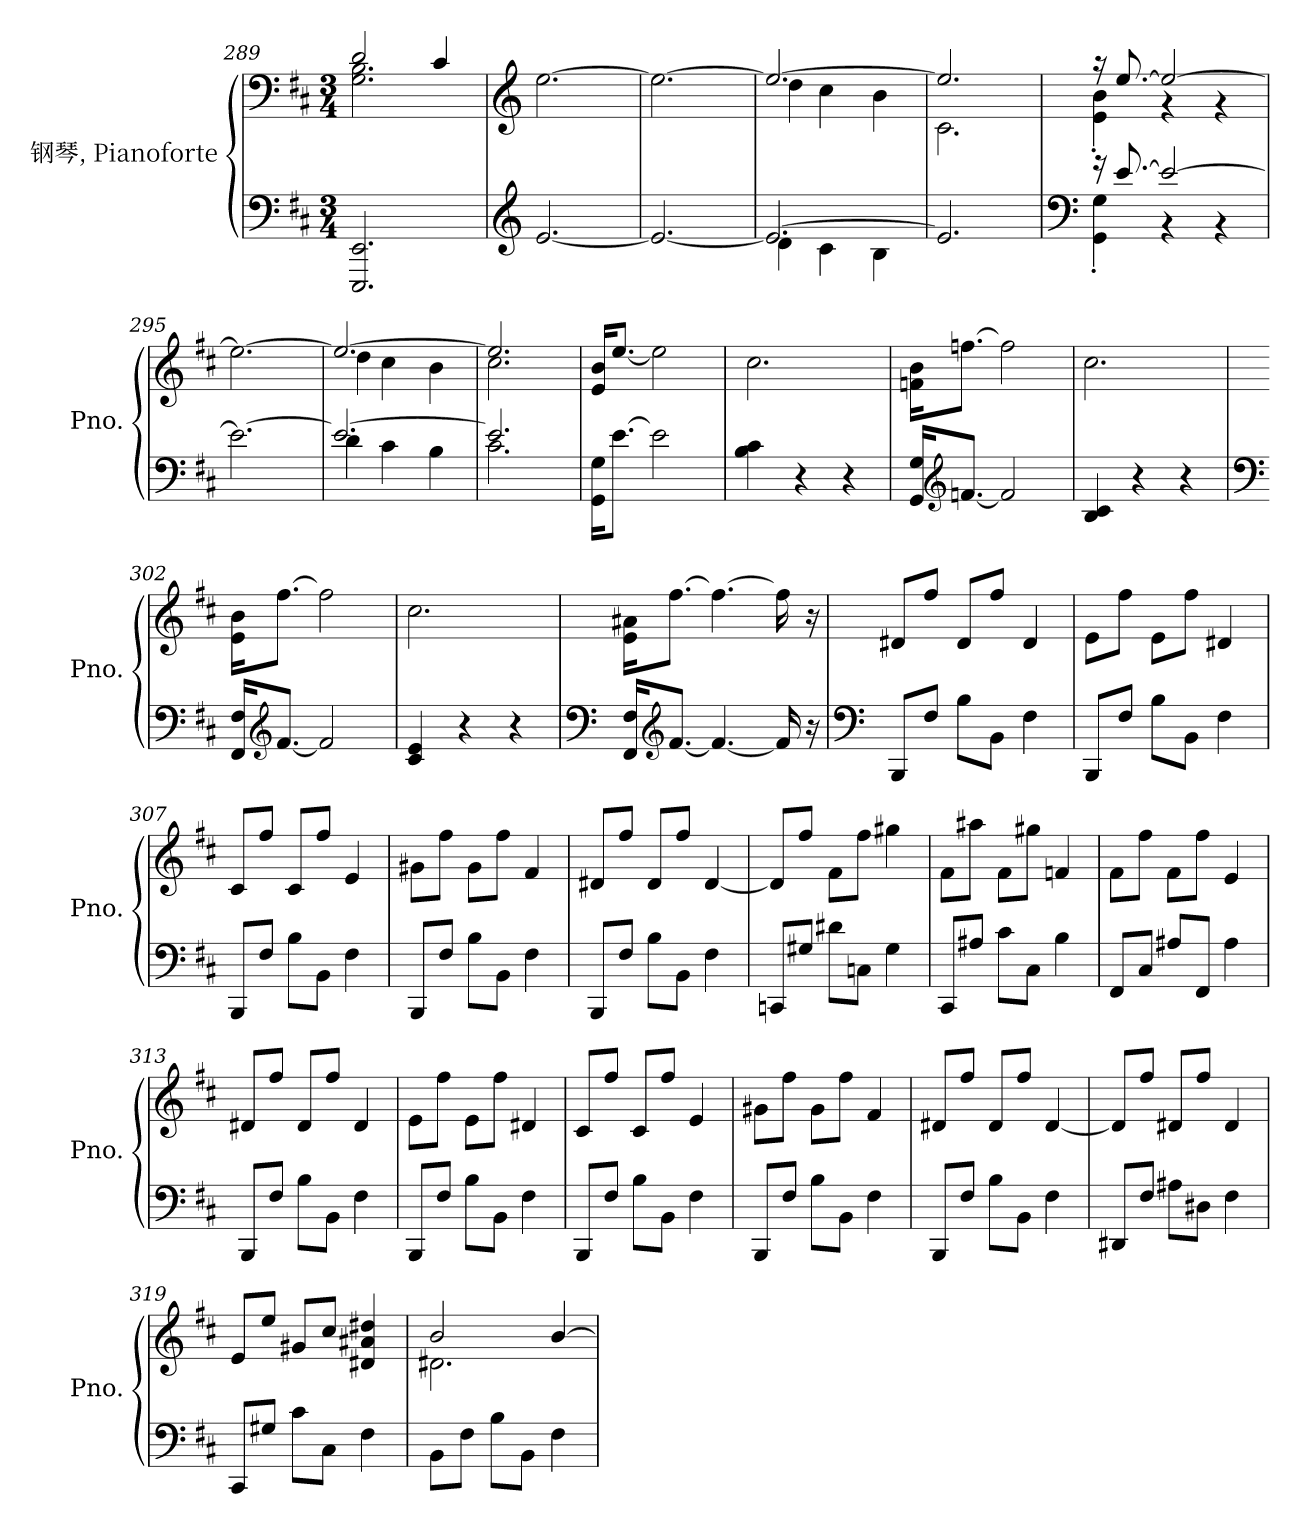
**kern	**kern
*part1	*part1
*staff2	*staff1
*I"钢琴, Pianoforte	*
*I'Pno.	*
*clefF4	*clefF4
*k[f#c#]	*k[f#c#]
*M3/4	*M3/4
*MM193	*MM193
=289	=289
*	*^
2.EEE/ 2.EE/	2d/	2.G\ 2.B\
*	*MM160	*
.	4c#/	.
*	*v	*v
=290	=290
*clefG2	*clefG2
*	*MM274
[2.e/	[2.ee\
=291	=291
2.e/_	2.ee\_
=292	=292
*	*MM241
*^	*^
2.e/_	4d\	2.ee/_	4dd\
.	4c#\	.	4cc#\
*	*	*MM203	*
.	4B\	.	4b\
*v	*v	*	*
=293	=293	=293
*	*MM274	*
2.e/]	2.ee/]	2.c#\
=294	=294	=294
*clefF4	*	*
*	*MM60	*
*^	*	*
16r	4GG\' 4G\'	16r	4e\' 4b\'
*	*	*MM249	*
[8.e/	.	[8.ee/	.
2e/_	4r	2ee/_	4r
.	4r	.	4r
*v	*v	*	*
*	*v	*v
!!LO:LB:g=z
=295	=295
2.e\_	2.ee\_
=296	=296
*	*MM241
*^	*^
2.e/_	4d\	2.ee/_	4dd\
.	4c#\	.	4cc#\
*	*	*MM203	*
.	4B\	.	4b\
=297	=297	=297	=297
*	*	*MM274	*
2.e/]	2.c#\	2.ee/]	2.cc#\
*v	*v	*	*
*	*v	*v
=298	=298
*	*MM83
16GG\ 16G\KL	16e/ 16b/KL
*	*MM214
[8.e\J	[8.ee/J
2e\]	2ee\]
=299	=299
*	*MM305
4B\ 4c#\	2.cc#\
4r	.
4r	.
=300	=300
*	*MM37
16GG/ 16G/KL	16fn\ 16b\KL
*clefG2	*
*	*MM181
[8.fn/J	[8.ffn\J
2f/]	2ff\]
=301	=301
*	*MM248
4B/ 4c#/	2.cc#\
4r	.
4r	.
=302	=302
*clefF4	*
*	*MM25
16FF#/ 16F#/KL	16e\ 16b\KL
*clefG2	*
*	*MM128
[8.f#/J	[8.ff#\J
2f#/]	2ff#\]
=303	=303
*	*MM185
4c#/ 4e/	2.cc#\
4r	.
4r	.
!!LO:LB:g=z
=304	=304
*clefF4	*
*	*MM25
16FF#/ 16F#/KL	16e\ 16a#X\KL
*clefG2	*
*	*MM62
[8.f#/J	[8.ff#\J
4.f#/_	4.ff#\_
16f#/]	16ff#\]
16r	16r
=305	=305
*clefF4	*
*	*MM88
8BBB/L	8d#X/L
8F#/J	8ff#/J
*	*MM94
8B\L	8d#/L
8BB\J	8ff#/J
*	*MM106
4F#\	4d#/
=306	=306
*	*MM98
8BBB/L	8e\L
8F#/J	8ff#\J
*	*MM110
8B\L	8e\L
8BB\J	8ff#\J
*	*MM98
4F#\	4d#X/
=307	=307
*	*MM102
8BBB/L	8c#/L
8F#/J	8ff#/J
8B\L	8c#/L
8BB\J	8ff#/J
4F#\	4e/
=308	=308
*	*MM110
8BBB/L	8g#X\L
8F#/J	8ff#\J
*	*MM98
8B\L	8g#\L
8BB\J	8ff#\J
*	*MM106
4F#\	4f#/
=309	=309
*	*MM102
8BBB/L	8d#X/L
8F#/J	8ff#/J
*	*MM106
8B\L	8d#/L
8BB\J	8ff#/J
4F#\	[4d#/
!!LO:LB:g=z
=310	=310
8CCn/L	8d#/L]
8G#X/J	8ff#/J
*	*MM110
8d#X\L	8f#\L
8Cn\J	8ff#\J
*	*MM94
4G#\	4gg#X\
=311	=311
*	*MM102
8CC#/L	8f#\L
8A#X/J	8aa#X\J
8c#\L	8f#\L
8C#\J	8gg#X\J
*	*MM88
4B\	4fn/
=312	=312
*	*MM110
8FF#/L	8f#\L
8C#/J	8ff#\J
*	*MM91
8A#X/L	8f#\L
8FF#/J	8ff#\J
4A#\	4e/
=313	=313
*	*MM105
8BBB/L	8d#X/L
8F#/J	8ff#/J
*	*MM110
8B\L	8d#/L
8BB\J	8ff#/J
*	*MM105
4F#\	4d#/
=314	=314
*	*MM110
8BBB/L	8e\L
8F#/J	8ff#\J
*	*MM105
8B\L	8e\L
8BB\J	8ff#\J
4F#\	4d#X/
=315	=315
8BBB/L	8c#/L
8F#/J	8ff#/J
*	*MM110
8B\L	8c#/L
8BB\J	8ff#/J
*	*MM96
4F#\	4e/
!!LO:LB:g=z
=316	=316
*	*MM105
8BBB/L	8g#X\L
8F#/J	8ff#\J
*	*MM110
8B\L	8g#\L
8BB\J	8ff#\J
4F#\	4f#/
=317	=317
*	*MM100
8BBB/L	8d#X/L
8F#/J	8ff#/J
8B\L	8d#/L
8BB\J	8ff#/J
4F#\	[4d#/
=318	=318
*	*MM105
8DD#X/L	8d#/L]
8F#/J	8ff#/J
*	*MM92
8A#X\L	8d#X/L
8D#X\J	8ff#/J
*	*MM82
4F#\	4d#/
=319	=319
*	*MM79
8CC#/L	8e/L
8G#X/J	8ee/J
8c#\L	8g#X/L
*	*MM55
8C#\J	8cc#/J
*	*MM85
4F#\	4d#X/ 4a#X/ 4dd#X/
=320	=320
*	*MM81
*	*^
8BB\L	2b/	2.d#X\
8F#\J	.	.
8B\L	.	.
8BB\J	.	.
*	*MM120	*
4F#\	[4b/	.
*	*v	*v
=	=
*-	*-
